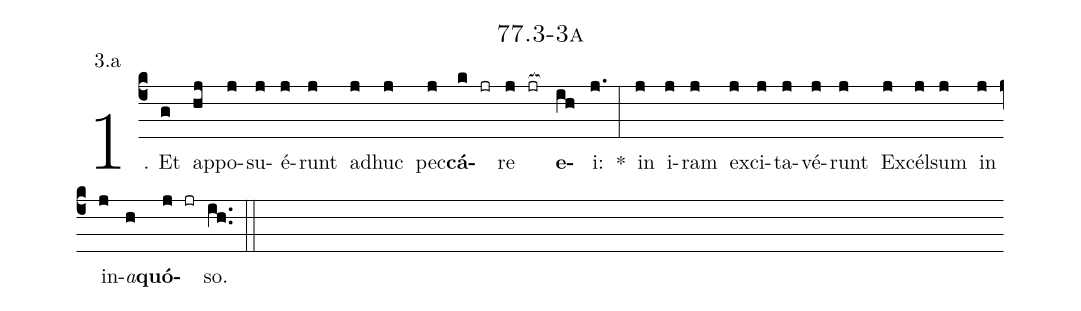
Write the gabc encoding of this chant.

name: 77.3-3a;
annotation: 3.a;
%%
(c4)1. Et(g) ap(hj)po(j)su(j)é(j)runt(j) ad(j)huc(j) pec(j)<b>cá</b>(k jr)re(j jr[ocb:1{]) <b>e</b>(ih[ocb:0}])i:(j.) *(:) in(j) i(j)ram(j) ex(j)ci(j)ta(j)vé(j)runt(j) Ex(j)cél(j)sum(j) in(j) in(j)<i>a</i>(h)<b>quó</b>(j jr)so.(ih..) (::)


%E(j) u(j) o(j) u(h) a(j) e.(ih..) (::)
